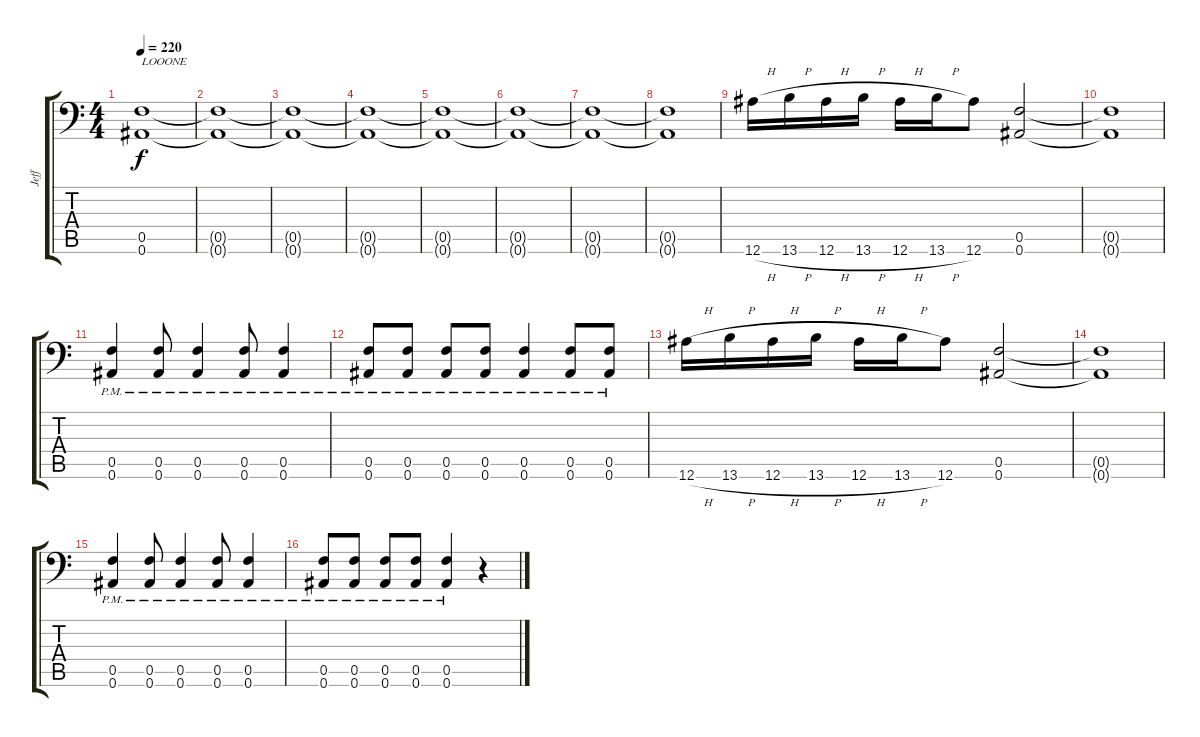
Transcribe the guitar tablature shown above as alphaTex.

\track ("Jeff" "Jeff") {instrument distortionguitar}
\staff {score tabs}
\tuning (C4 G3 Eb3 Bb2 F2 Bb1) {hide}
\ts (4 4)
\tempo 220
\clef f4
\ks c
(0.5{t} 0.6{t}).1{txt "LOOONE" dy f} |
(0.5{t} 0.6{t}).1 |
(0.5{t} 0.6{t}).1 |
(0.5{t} 0.6{t}).1 |
(0.5{t} 0.6{t}).1 |
(0.5{t} 0.6{t}).1 |
(0.5{t} 0.6{t}).1 |
(0.5{t} 0.6{t}).1 |
12.6{h}.16 13.6{h}.16 12.6{h}.16 13.6{h}.16 12.6{h}.16 13.6{h}.16 12.6.8 (0.5 0.6).2 |
(0.5{t} 0.6{t}).1 |
(0.5{pm} 0.6{pm}).4 (0.5{pm} 0.6{pm}).8 (0.5{pm} 0.6{pm}).4 (0.5{pm} 0.6{pm}).8 (0.5{pm} 0.6{pm}).4 |
(0.5{pm} 0.6{pm}).8 (0.5{pm} 0.6{pm}).8 (0.5{pm} 0.6{pm}).8 (0.5{pm} 0.6{pm}).8 (0.5{pm} 0.6{pm}).4 (0.5{pm} 0.6{pm}).8 (0.5{pm} 0.6{pm}).8 |
12.6{h}.16 13.6{h}.16 12.6{h}.16 13.6{h}.16 12.6{h}.16 13.6{h}.16 12.6.8 (0.5 0.6).2 |
(0.5{t} 0.6{t}).1 |
(0.5{pm} 0.6{pm}).4 (0.5{pm} 0.6{pm}).8 (0.5{pm} 0.6{pm}).4 (0.5{pm} 0.6{pm}).8 (0.5{pm} 0.6{pm}).4 |
(0.5{pm} 0.6{pm}).8 (0.5{pm} 0.6{pm}).8 (0.5{pm} 0.6{pm}).8 (0.5{pm} 0.6{pm}).8 (0.5{pm} 0.6{pm}).4 r.4
